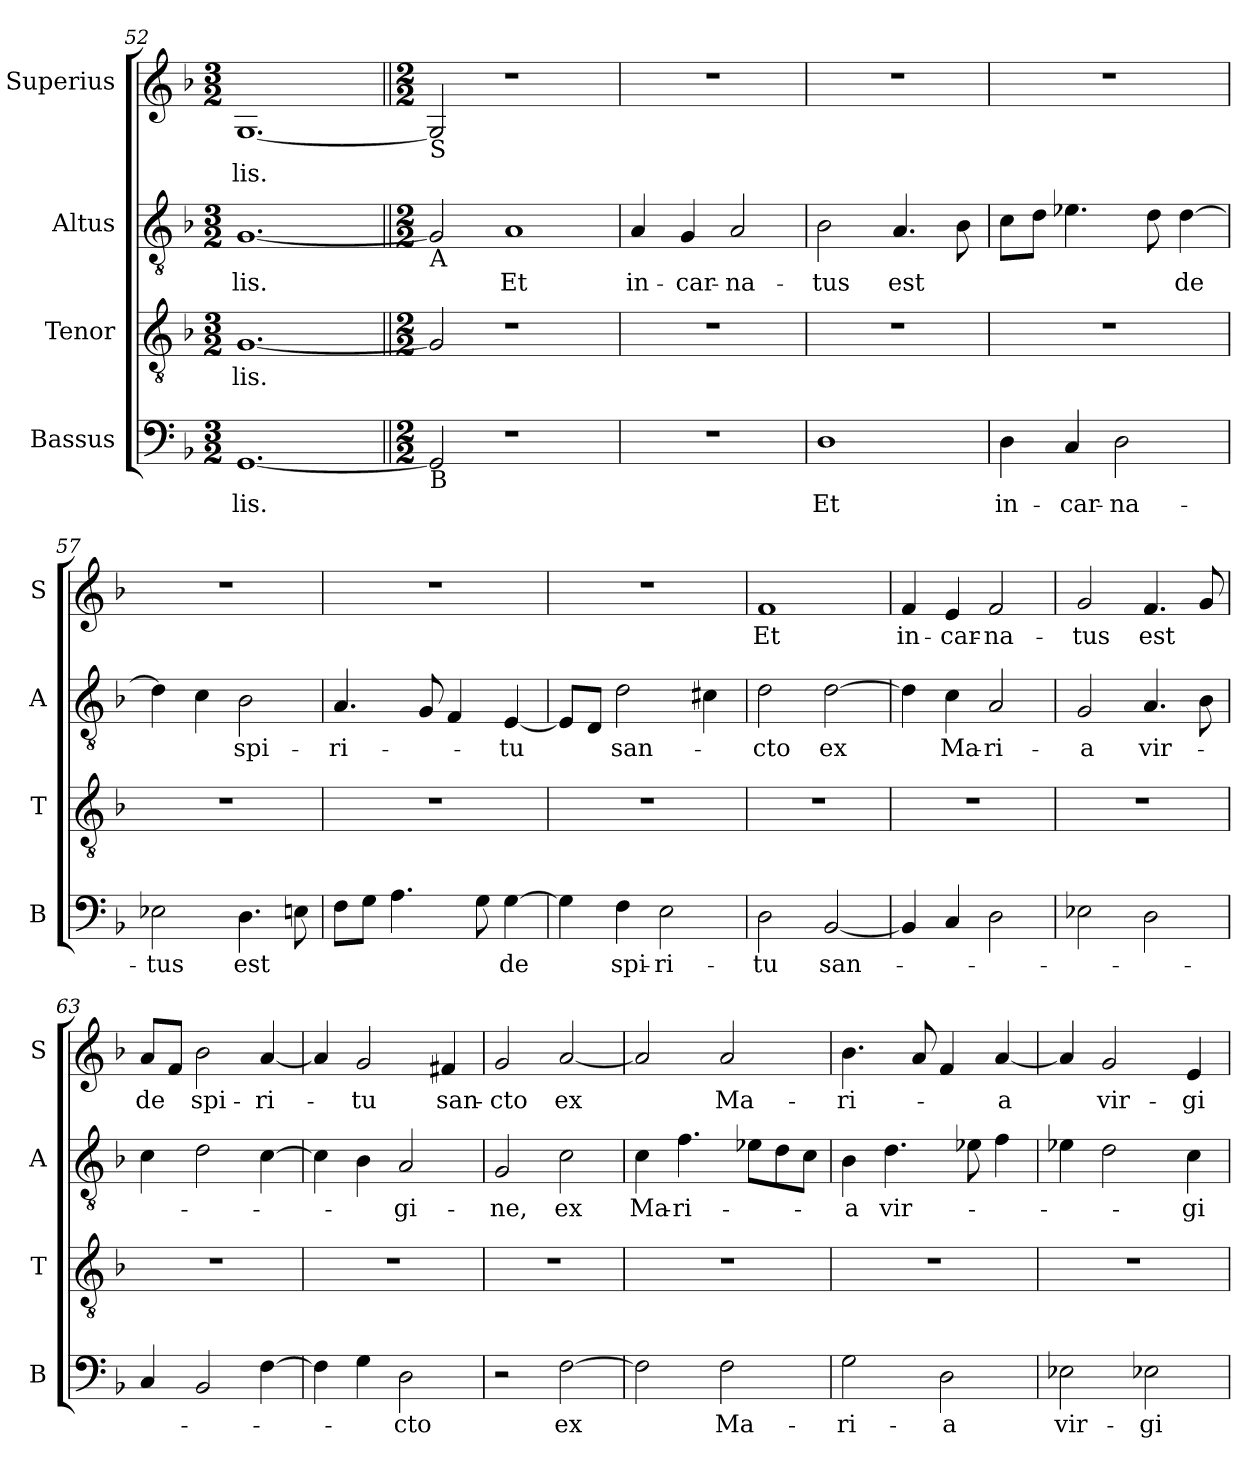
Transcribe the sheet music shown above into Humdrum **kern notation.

**kern	**text	**kern	**text	**kern	**text	**kern	**text
*part4	*part4	*part3	*part3	*part2	*part2	*part1	*part1
*staff4	*staff4	*staff3	*staff3	*staff2	*staff2	*staff1	*staff1
*I"Bassus	*	*I"Tenor	*	*I"Altus	*	*I"Superius	*
*I'B	*	*I'T	*	*I'A	*	*I'S	*
*clefF4	*	*clefGv2	*	*clefGv2	*	*clefG2	*
*k[b-]	*	*k[b-]	*	*k[b-]	*	*k[b-]	*
*M3/2	*	*M3/2	*	*M3/2	*	*M3/2	*
=52	=52	=52	=52	=52	=52	=52	=52
!	!	!	!LO:LY:i	!	!	!	!
[1.GG	-lis.	[1.G	-lis.	[1.G	-lis.	[1.G	-lis.
=53||	=53||	=53||	=53||	=53||	=53||	=53||	=53||
*M2/2	*	*M2/2	*	*M2/2	*	*M2/2	*
!	!	!	!	!	!	!LO:TX:b:t=S	!
!	!	!	!	!LO:TX:b:t=A	!	!	!
!LO:TX:b:t=B	!	!	!	!	!	!	!
2GG]	.	2G]	.	2G]	.	2G]	.
1r	.	1r	.	1A	Et	1r	.
=54	=54	=54	=54	=54	=54	=54	=54
1r	.	1r	.	4A	in-	1r	.
.	.	.	.	4G	-car-	.	.
.	.	.	.	2A	-na-	.	.
=55	=55	=55	=55	=55	=55	=55	=55
1D	Et	1r	.	2B-	-tus	1r	.
.	.	.	.	4.A	est	.	.
.	.	.	.	8B-	.	.	.
=56	=56	=56	=56	=56	=56	=56	=56
4D	in-	1r	.	8cL	.	1r	.
.	.	.	.	8dJ	.	.	.
4C	-car-	.	.	4.e-X	.	.	.
2D	-na-	.	.	.	.	.	.
.	.	.	.	8d	.	.	.
.	.	.	.	[4d	de	.	.
=57	=57	=57	=57	=57	=57	=57	=57
2E-X	-tus	1r	.	4d]	.	1r	.
.	.	.	.	4c	.	.	.
4.D	est	.	.	2B-	spi-	.	.
8En	.	.	.	.	.	.	.
=58	=58	=58	=58	=58	=58	=58	=58
8FL	.	1r	.	4.A	-ri-	1r	.
8GJ	.	.	.	.	.	.	.
4.A	.	.	.	.	.	.	.
.	.	.	.	8G	.	.	.
.	.	.	.	4F	.	.	.
8G	.	.	.	.	.	.	.
[4G	de	.	.	[4E	-tu	.	.
=59	=59	=59	=59	=59	=59	=59	=59
4G]	.	1r	.	8EL]	.	1r	.
.	.	.	.	8DJ	.	.	.
4F	spi-	.	.	2d	san-	.	.
2E	-ri-	.	.	.	.	.	.
.	.	.	.	4c#X	.	.	.
=60	=60	=60	=60	=60	=60	=60	=60
2D	-tu	1r	.	2d	-cto	1f	Et
[2BB-	san-	.	.	[2d	ex	.	.
=61	=61	=61	=61	=61	=61	=61	=61
4BB-]	.	1r	.	4d]	.	4f	in-
4C	.	.	.	4c	Ma-	4e	-car-
2D	.	.	.	2A	-ri-	2f	-na-
=62	=62	=62	=62	=62	=62	=62	=62
2E-X	.	1r	.	2G	-a	2g	-tus
2D	.	.	.	4.A	vir-	4.f	est
.	.	.	.	8B-	.	8g	.
=63	=63	=63	=63	=63	=63	=63	=63
4C	.	1r	.	4c	.	8aL	de
.	.	.	.	.	.	8fJ	.
2BB-	.	.	.	2d	.	2b-	spi-
[4F	.	.	.	[4c	.	[4a	-ri-
=64	=64	=64	=64	=64	=64	=64	=64
4F]	.	1r	.	4c]	.	4a]	.
4G	.	.	.	4B-	.	2g	-tu
2D	-cto	.	.	2A	-gi-	.	.
.	.	.	.	.	.	4f#X	san-
=65	=65	=65	=65	=65	=65	=65	=65
2r	.	1r	.	2G	-ne,	2g	-cto
!	!	!	!	!	!LO:LY:i	!	!
[2F	ex	.	.	2c	ex	[2a	ex
=66	=66	=66	=66	=66	=66	=66	=66
!	!	!	!	!	!LO:LY:i	!	!
2F]	.	1r	.	4c	Ma-	2a]	.
!	!	!	!	!	!LO:LY:i	!	!
.	.	.	.	4.f	-ri-	.	.
2F	Ma-	.	.	.	.	2a	Ma-
.	.	.	.	8e-XL	.	.	.
.	.	.	.	8d	.	.	.
.	.	.	.	8cJ	.	.	.
=67	=67	=67	=67	=67	=67	=67	=67
!	!	!	!	!	!LO:LY:i	!	!
2G	-ri-	1r	.	4B-	-a	4.b-	-ri-
!	!	!	!	!	!LO:LY:i	!	!
.	.	.	.	4.d	vir-	.	.
.	.	.	.	.	.	8a	.
2D	-a	.	.	.	.	4f	.
.	.	.	.	8e-X	.	.	.
.	.	.	.	4f	.	[4a	-a
=68	=68	=68	=68	=68	=68	=68	=68
2E-X	vir-	1r	.	4e-X	.	4a]	.
.	.	.	.	2d	.	2g	vir-
2E-X	-gi-	.	.	.	.	.	.
!	!	!	!	!	!LO:LY:i	!	!
.	.	.	.	4c	-gi-	4e	-gi-
=	=	=	=	=	=	=	=
*-	*-	*-	*-	*-	*-	*-	*-
